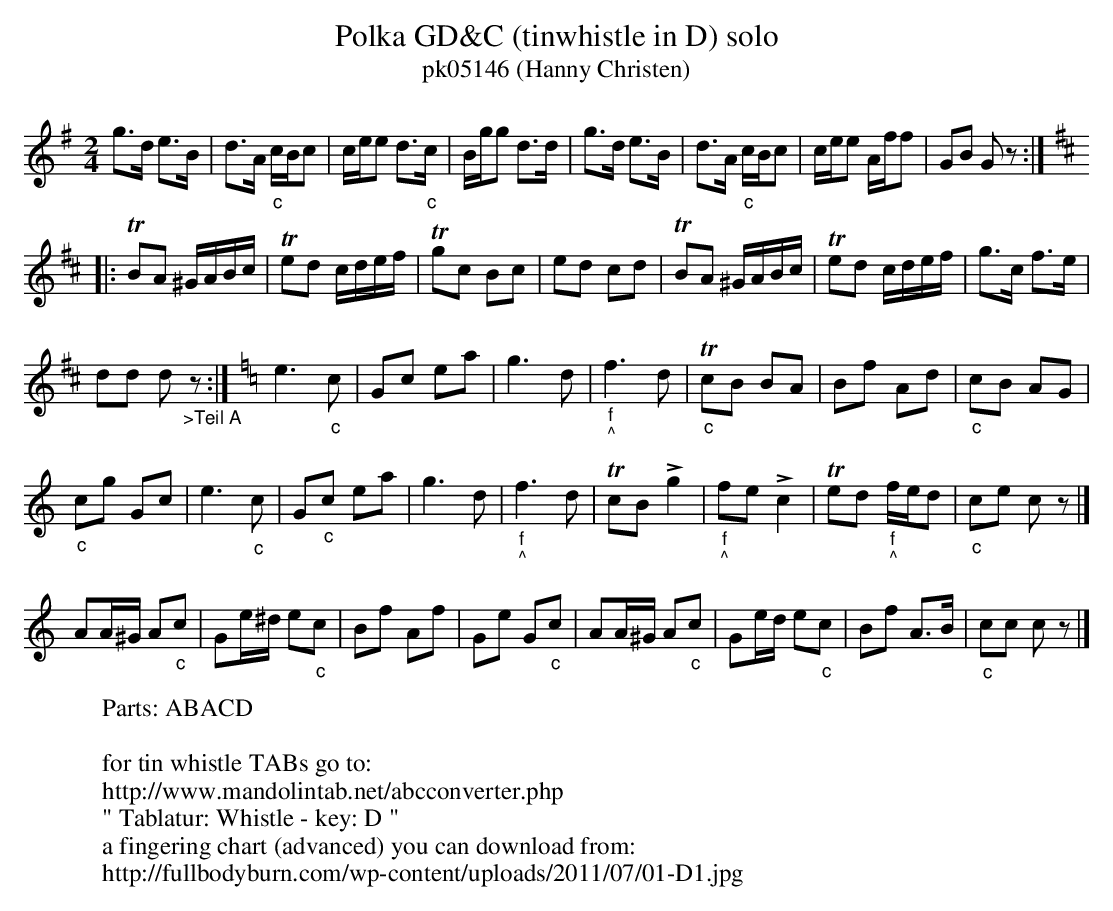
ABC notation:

X:1
T:Polka GD&C (tinwhistle in D) solo
T:pk05146 (Hanny Christen)
M:2/4
L:1/8
K:G transpose=12
g>d e>B | d>A "_c"c/2B/2c | c/2e/2e d>"_c"c | B/2g/2g d>d | g>d e>B | d>A "_c"c/2B/2c | c/2e/2e A/2f/2f | GB Gz :| [K:Dmaj]
|: TBA ^G/2A/2B/2c/2 | Ted c/2d/2e/2f/2 | Tgc Bc | ed cd | TBA ^G/2A/2B/2c/2 | Ted c/2d/2e/2f/2 | g>c f>e |
dd d "_>Teil A"z :| [K:Cmaj] e3"_c"c | Gc ea | g3d | "_f""_^"f3d | "_c"TcB BA | Bf Ad | "_c"cB AG |
"_c"cg Gc | e3"_c"c | G"_c"c ea | g3d | "_f""_^"f3d | TcB !>!g2 | "_f""_^"fe!>!c2 | Ted "_f""_^"f/2e/2d | "_c"ce cz |]
AA/2^G/2 A"_c"c | Ge/2^d/2 e"_c"c | Bf Af | Ge G"_c"c | AA/2^G/2 A"_c"c | Ge/2d/2 e"_c"c | Bf A>B | "_c"cc cz |]
W:Parts: ABACD
W:
W:for tin whistle TABs go to:
W:http://www.mandolintab.net/abcconverter.php
W:" Tablatur: Whistle - key: D "
W:a fingering chart (advanced) you can download from:
W:http://fullbodyburn.com/wp-content/uploads/2011/07/01-D1.jpg
